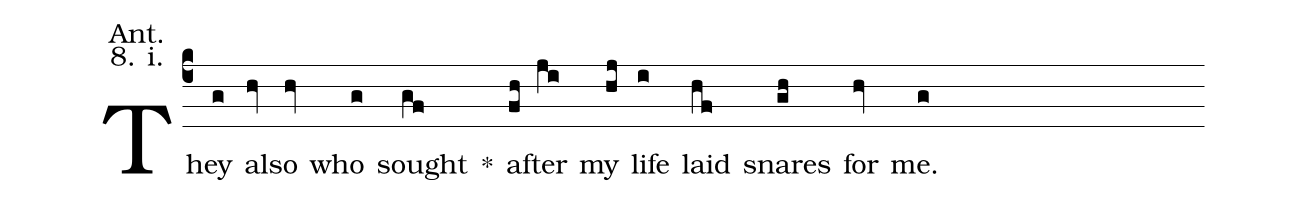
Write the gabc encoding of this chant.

annotation: Ant.;
annotation: 8. i.;
%%
(c4) They(g) al(hv)so(hv) who(g) sought(gf) <sp>*</sp>() af(fh)ter(ji) my(hj) life(i) laid(hf) snares(gh) for(hv) me.(g)
